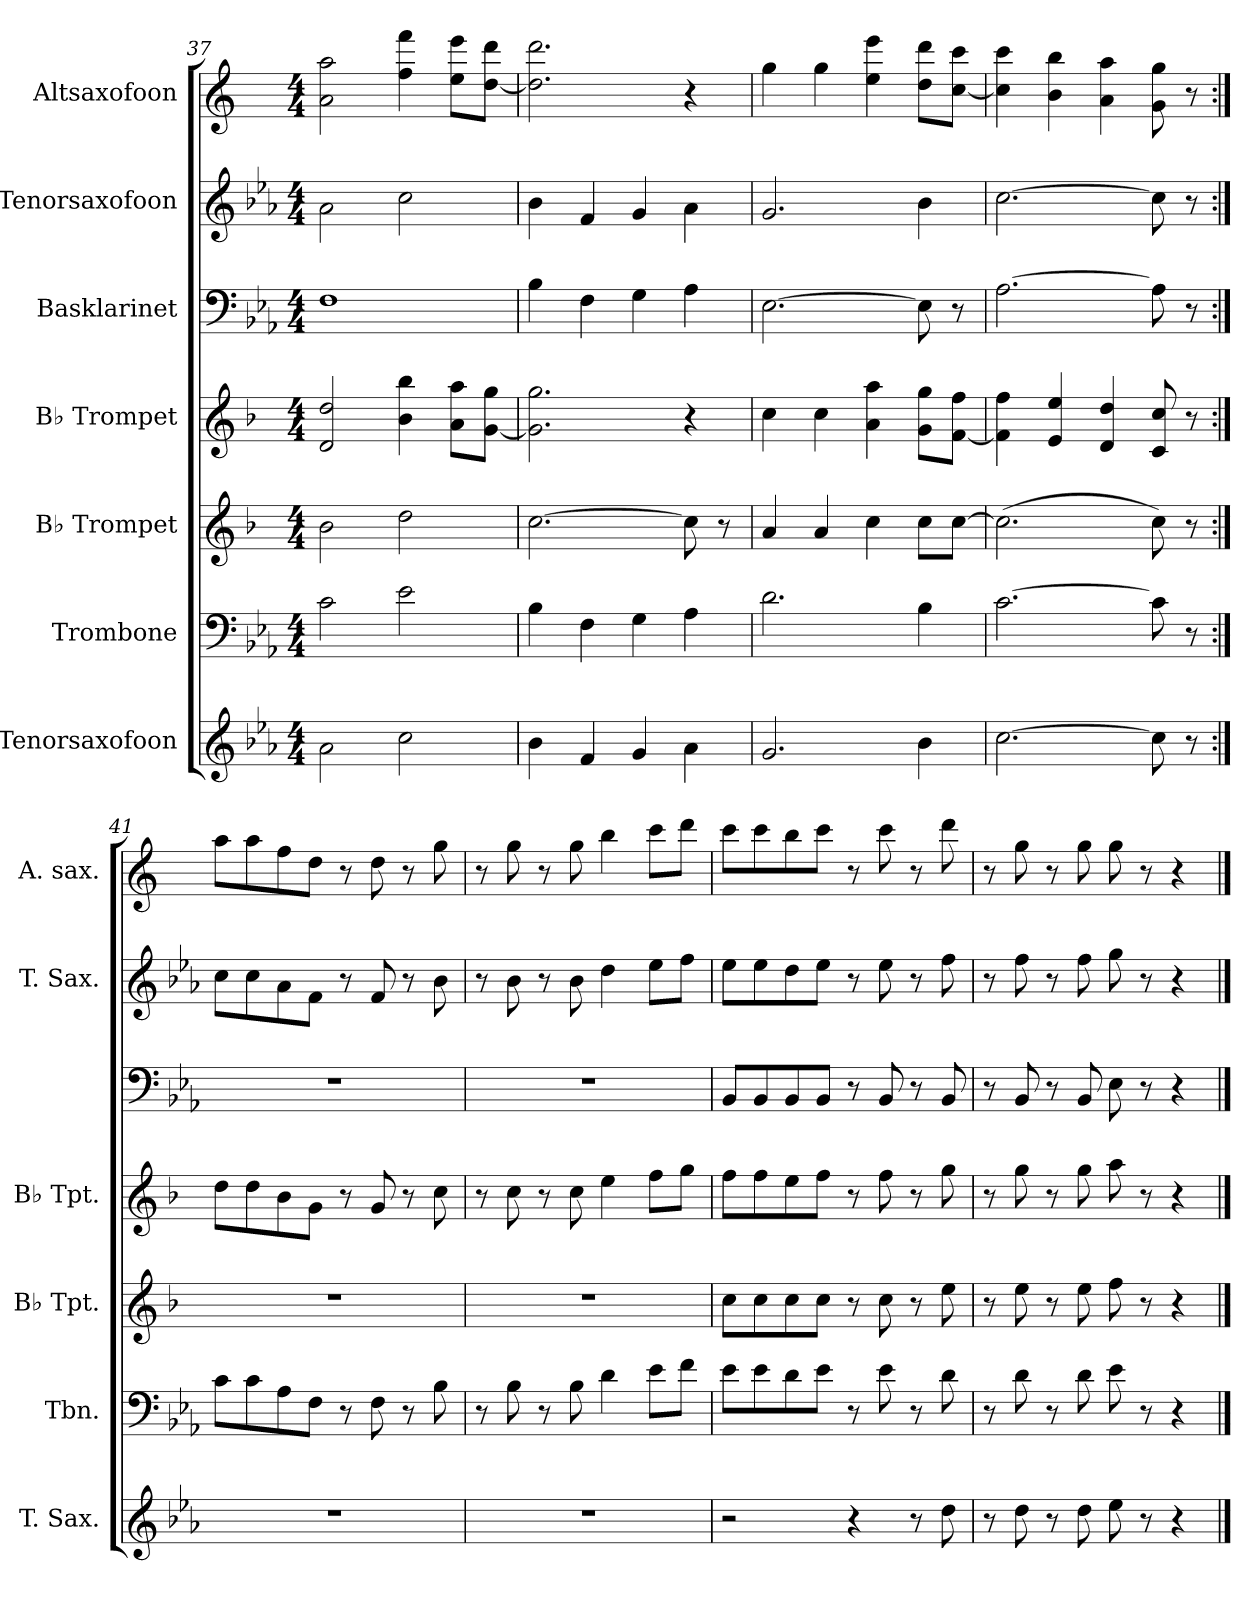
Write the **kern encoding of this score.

**kern	**kern	**kern	**kern	**kern	**kern	**kern
*part7	*part6	*part5	*part4	*part3	*part2	*part1
*staff7	*staff6	*staff5	*staff4	*staff3	*staff2	*staff1
*I"Tenorsaxofoon	*I"Trombone	*I"B♭ Trompet	*I"B♭ Trompet	*I"Basklarinet	*I"Tenorsaxofoon	*I"Altsaxofoon
*I'T. Sax.	*I'Tbn.	*I'B♭ Tpt.	*I'B♭ Tpt.	*	*I'T. Sax.	*I'A. sax.
*clefG2	*clefF4	*clefG2	*clefG2	*clefF4	*clefG2	*clefG2
*ITrd8c14	*	*ITrd1c2	*ITrd1c2	*ITrd8c14	*ITrd8c14	*ITrd5c9
*k[b-e-a-]	*k[b-e-a-]	*k[b-e-a-]	*k[b-e-a-]	*k[b-e-a-]	*k[b-e-a-]	*k[b-e-a-]
*M4/4	*M4/4	*M4/4	*M4/4	*M4/4	*M4/4	*M4/4
=37	=37	=37	=37	=37	=37	=37
2A-\	2c\	2a-\	2c/ 2cc/	1FF	2A-\	2c\ 2cc\
2c\	2e-\	2cc\	4a-\ 4aa-\	.	2c\	4a-\ 4aa-\
.	.	.	8g\ 8gg\L	.	.	8g\ 8gg\L
.	.	.	[8f\ 8ff\J	.	.	[8f\ 8ff\J
=38	=38	=38	=38	=38	=38	=38
4B-\	4B-\	[2.b-\	2.f\] 2.ff\	4BB-\	4B-\	2.f\] 2.ff\
4F/	4F\	.	.	4FF\	4F/	.
4G/	4G\	.	.	4GG\	4G/	.
4A-\	4A-\	8b-\]	4r	4AA-\	4A-\	4r
.	.	8r	.	.	.	.
=39	=39	=39	=39	=39	=39	=39
2.G/	2.d\	4g/	4b-\	[2.EE-\	2.G/	4b-\
.	.	4g/	4b-\	.	.	4b-\
.	.	4b-\	4g\ 4gg\	.	.	4g\ 4gg\
4B-\	4B-\	8b-\L	8f\ 8ff\L	8EE-\]	4B-\	8f\ 8ff\L
.	.	[8b-\J	[8e-\ 8ee-\J	8r	.	[8e-\ 8ee-\J
=40	=40	=40	=40	=40	=40	=40
[2.c\	[2.c\	(2.b-\]	4e-\] 4ee-\	[2.AA-\	[2.c\	4e-\] 4ee-\
.	.	.	4d/ 4dd/	.	.	4d\ 4dd\
.	.	.	4c/ 4cc/	.	.	4c\ 4cc\
8c\]	8c\]	8b-\)	8B-/ 8b-/	8AA-\]	8c\]	8B-\ 8b-\
8r	8r	8r	8r	8r	8r	8r
!!LO:PB:g=z
=41:|!	=41:|!	=41:|!	=41:|!	=41:|!	=41:|!	=41:|!
1r	8c\L	1r	8cc\L	1r	8c\L	8cc\L
.	8c\	.	8cc\	.	8c\	8cc\
.	8A-\	.	8a-\	.	8A-\	8a-\
.	8F\J	.	8f\J	.	8F\J	8f\J
.	8r	.	8r	.	8r	8r
.	8F\	.	8f/	.	8F/	8f\
.	8r	.	8r	.	8r	8r
.	8B-\	.	8b-\	.	8B-\	8b-\
=42	=42	=42	=42	=42	=42	=42
1r	8r	1r	8r	1r	8r	8r
.	8B-\	.	8b-\	.	8B-\	8b-\
.	8r	.	8r	.	8r	8r
.	8B-\	.	8b-\	.	8B-\	8b-\
.	4d\	.	4dd\	.	4d\	4dd\
.	8e-\L	.	8ee-\L	.	8e-\L	8ee-\L
.	8f\J	.	8ff\J	.	8f\J	8ff\J
=43	=43	=43	=43	=43	=43	=43
2r	8e-\L	8b-\L	8ee-\L	8BBB-/L	8e-\L	8ee-\L
.	8e-\	8b-\	8ee-\	8BBB-/	8e-\	8ee-\
.	8d\	8b-\	8dd\	8BBB-/	8d\	8dd\
.	8e-\J	8b-\J	8ee-\J	8BBB-/J	8e-\J	8ee-\J
4r	8r	8r	8r	8r	8r	8r
.	8e-\	8b-\	8ee-\	8BBB-/	8e-\	8ee-\
8r	8r	8r	8r	8r	8r	8r
8d\	8d\	8dd\	8ff\	8BBB-/	8f\	8ff\
=44	=44	=44	=44	=44	=44	=44
8r	8r	8r	8r	8r	8r	8r
8d\	8d\	8dd\	8ff\	8BBB-/	8f\	8b-\
8r	8r	8r	8r	8r	8r	8r
8d\	8d\	8dd\	8ff\	8BBB-/	8f\	8b-\
8e-\	8e-\	8ee-\	8gg\	8EE-\	8g\	8b-\
8r	8r	8r	8r	8r	8r	8r
4r	4r	4r	4r	4r	4r	4r
==	==	==	==	==	==	==
*-	*-	*-	*-	*-	*-	*-
